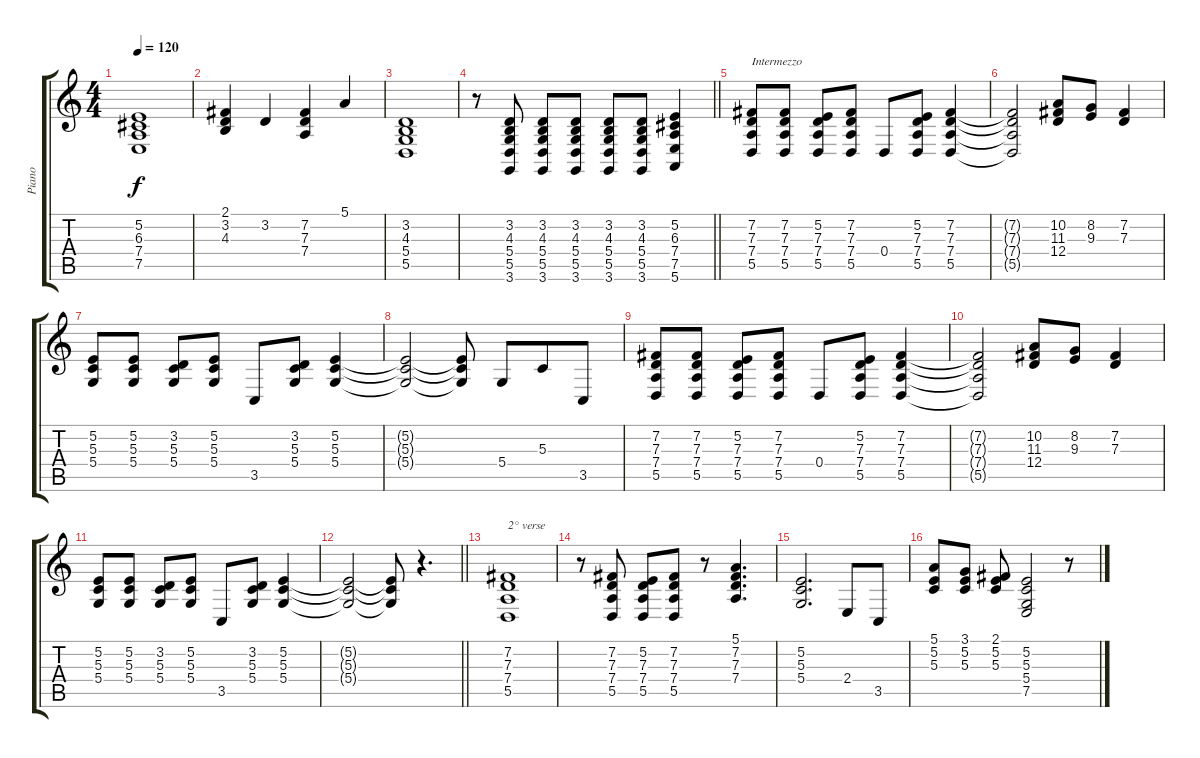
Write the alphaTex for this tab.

\track ("Piano" "Piano") {instrument electricgrandpiano}
\staff {score tabs}
\tuning (E4 B3 G3 D3 A2 E2) {hide}
\ts (4 4)
\tempo 120
\clef g2
\ks c
(5.2 6.3 7.4 7.5).1{dy f} |
(2.1 3.2 4.3).4 3.2.4 (7.2 7.3 7.4).4 5.1.4 |
(3.2 4.3 5.4 5.5).1 |
\barLineRight lightlight
r.8 (3.2 4.3 5.4 5.5 3.6).8 (3.2 4.3 5.4 5.5 3.6).8 (3.2 4.3 5.4 5.5 3.6).8 (3.2 4.3 5.4 5.5 3.6).8 (3.2 4.3 5.4 5.5 3.6).8 (5.2 6.3 7.4 7.5 5.6).4 |
(7.2 7.3 7.4 5.5).8{txt "Intermezzo"} (7.2 7.3 7.4 5.5).8 (5.2 7.3 7.4 5.5).8 (7.2 7.3 7.4 5.5).8 0.4.8 (5.2 7.3 7.4 5.5).8 (7.2 7.3 7.4 5.5).4 |
(7.2{t} 7.3{t} 7.4{t} 5.5{t}).2 (10.2 11.3 12.4).8 (8.2 9.3).8 (7.2 7.3).4 |
(5.2 5.3 5.4).8 (5.2 5.3 5.4).8 (3.2 5.3 5.4).8 (5.2 5.3 5.4).8 3.5.8 (3.2 5.3 5.4).8 (5.2 5.3 5.4).4 |
(5.2{t} 5.3{t} 5.4{t}).2 (5.2{t} 5.3{t} 5.4{t}).8{beam split} 5.4.8{beam merge} 5.3.8 3.5.8 |
(7.2 7.3 7.4 5.5).8 (7.2 7.3 7.4 5.5).8 (5.2 7.3 7.4 5.5).8 (7.2 7.3 7.4 5.5).8 0.4.8 (5.2 7.3 7.4 5.5).8 (7.2 7.3 7.4 5.5).4 |
(7.2{t} 7.3{t} 7.4{t} 5.5{t}).2 (10.2 11.3 12.4).8 (8.2 9.3).8 (7.2 7.3).4 |
(5.2 5.3 5.4).8 (5.2 5.3 5.4).8 (3.2 5.3 5.4).8 (5.2 5.3 5.4).8 3.5.8 (3.2 5.3 5.4).8 (5.2 5.3 5.4).4 |
\barLineRight lightlight
(5.2{t} 5.3{t} 5.4{t}).2 (5.2{t} 5.3{t} 5.4{t}).8 r.4{d} |
(7.2 7.3 7.4 5.5).1{txt "2° verse"} |
r.8 (7.2 7.3 7.4 5.5).8 (5.2 7.3 7.4 5.5).8 (7.2 7.3 7.4 5.5).8 r.8 (5.1 7.2 7.3 7.4).4{d} |
(5.2 5.3 5.4).2{d} 2.4.8 3.5.8 |
(5.1 5.2 5.3).8 (3.1 5.2 5.3).8 (2.1 5.2 5.3).8 (5.2 5.3 5.4 7.5).2 r.8
